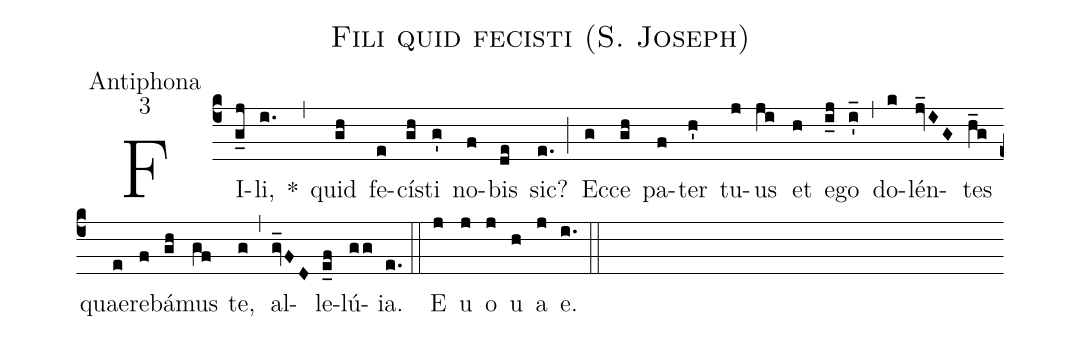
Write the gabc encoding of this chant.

name:Fili quid fecisti (S. Joseph);
office-part:Antiphona;
mode:3;
%%
(c4) FI(g_j)li,(i.) *(,) quid(gh) fe(e)cí(gh)sti(g') no(f)bis(de) sic?(e.) (;) Ec(g)ce(gh) pa(f)ter(h') tu(j)us(ji) et(h) e(i_j)go(i'_) (,) do(k)lén(jv_IG)tes(h_g) quae(e)re(f)bá(gh)mus(gf) te,(g) (,) al(gv_FD)le(e_f)lú(gg)ia.(e.) (::) <eu>E(j) u(j) o(j) u(h) a(j) e.</eu>(i.) (::)
